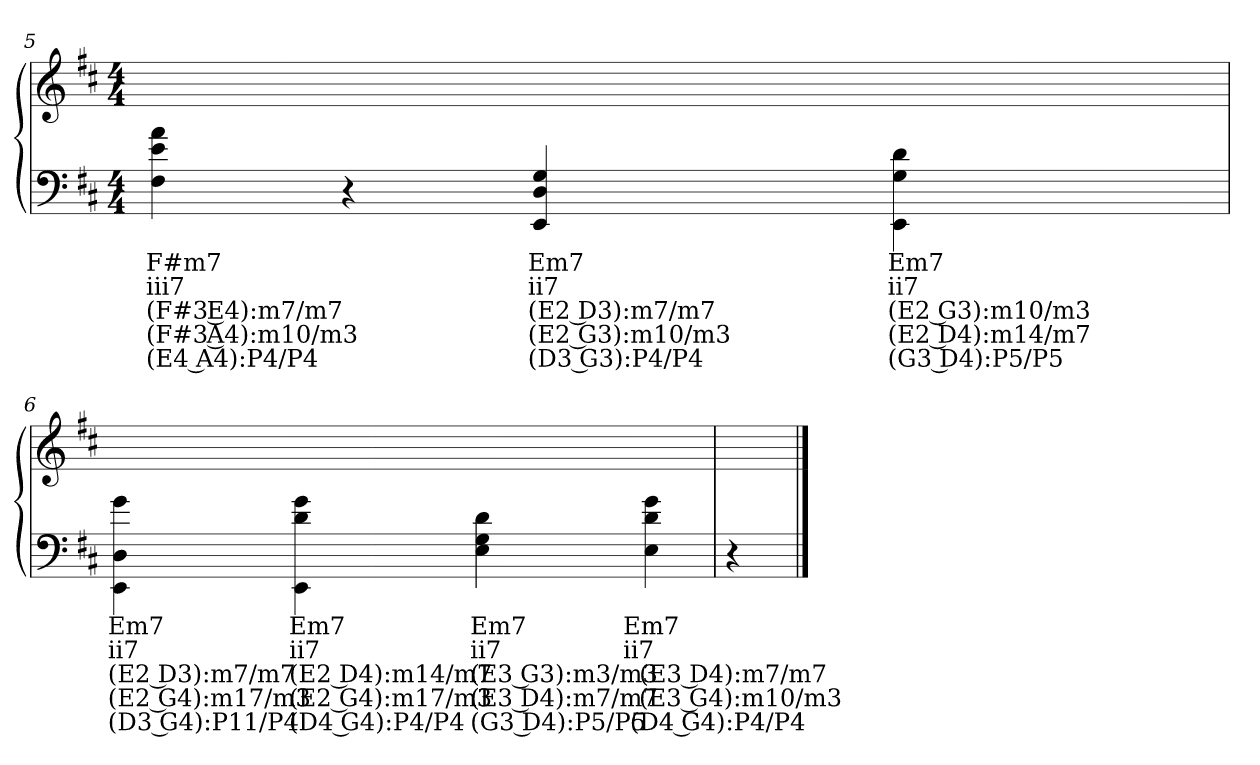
**kern	**text	**text	**text	**text	**text	**kern
*part2	*part2	*part2	*part2	*part2	*part2	*part1
*staff2	*staff2	*staff2	*staff2	*staff2	*staff2	*staff1
*clefF4	*	*	*	*	*	*clefG2
*k[f#c#]	*	*	*	*	*	*k[f#c#]
*D:	*	*	*	*	*	*D:
*M4/4	*	*	*	*	*	*M4/4
=5	=5	=5	=5	=5	=5	=5
4F# 4e 4a	F#m7	iii7	(F#3 E4):m7/m7	(F#3 A4):m10/m3	(E4 A4):P4/P4	1ryy
4r	.	.	.	.	.	.
4EE 4D 4G	Em7	ii7	(E2 D3):m7/m7	(E2 G3):m10/m3	(D3 G3):P4/P4	.
4EE 4G 4d	Em7	ii7	(E2 G3):m10/m3	(E2 D4):m14/m7	(G3 D4):P5/P5	.
=6	=6	=6	=6	=6	=6	=6
4EE 4D 4g	Em7	ii7	(E2 D3):m7/m7	(E2 G4):m17/m3	(D3 G4):P11/P4	1ryy
4EE 4d 4g	Em7	ii7	(E2 D4):m14/m7	(E2 G4):m17/m3	(D4 G4):P4/P4	.
4E 4G 4d	Em7	ii7	(E3 G3):m3/m3	(E3 D4):m7/m7	(G3 D4):P5/P5	.
4E 4d 4g	Em7	ii7	(E3 D4):m7/m7	(E3 G4):m10/m3	(D4 G4):P4/P4	.
=7	=7	=7	=7	=7	=7	=7
4r	.	.	.	.	.	4ryy
==	==	==	==	==	==	==
*-	*-	*-	*-	*-	*-	*-
